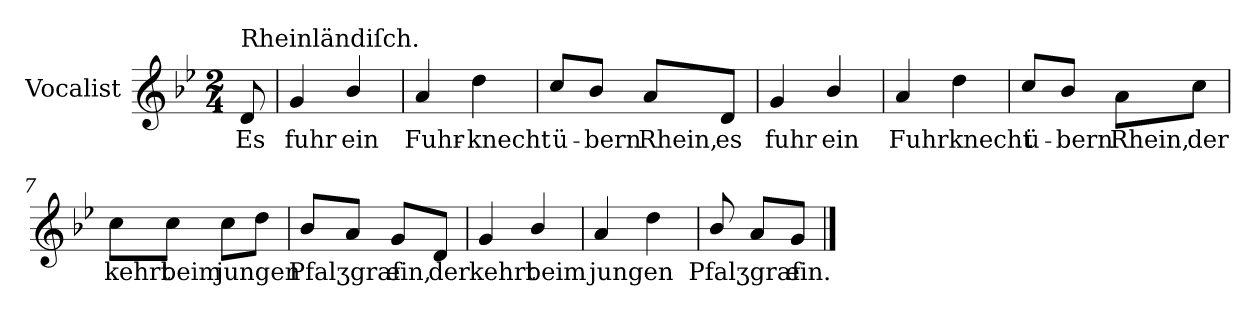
**kern	**text
*part1	*part1
*staff1	*staff1
*I"Vocalist	*
*k[b-e-]	*
*g:	*
*M2/4	*
=	=
!LO:TX:a:t=Rheinländiſch.	!
8d	Es
=1	=1
4g	fuhr
4b-/	ein
=2	=2
4a	Fuhr-
4dd	-knecht
=3	=3
8ccL	ü-
8b-/J	-bern
8aL	Rhein,
8dJ	es
=4	=4
4g	fuhr
4b-/	ein
=5	=5
4a	Fuhrknecht
4dd	.
=6	=6
8ccL	ü-
8b-/J	-bern
8aL	Rhein,
8ccJ	der
=7	=7
8ccL	kehrt
8ccJ	beim
8ccL	jungen
8ddJ	.
=8	=8
8b-/L	Pfalʒgraf
8aJ	.
8gL	ein,
8dJ	der
=9	=9
4g	kehrt
4b-/	beim
=10	=10
4a	jungen
4dd	.
=11	=11
8b-/	Pfalʒgraf
8aL	.
8gJ	ein.
==	==
*-	*-
